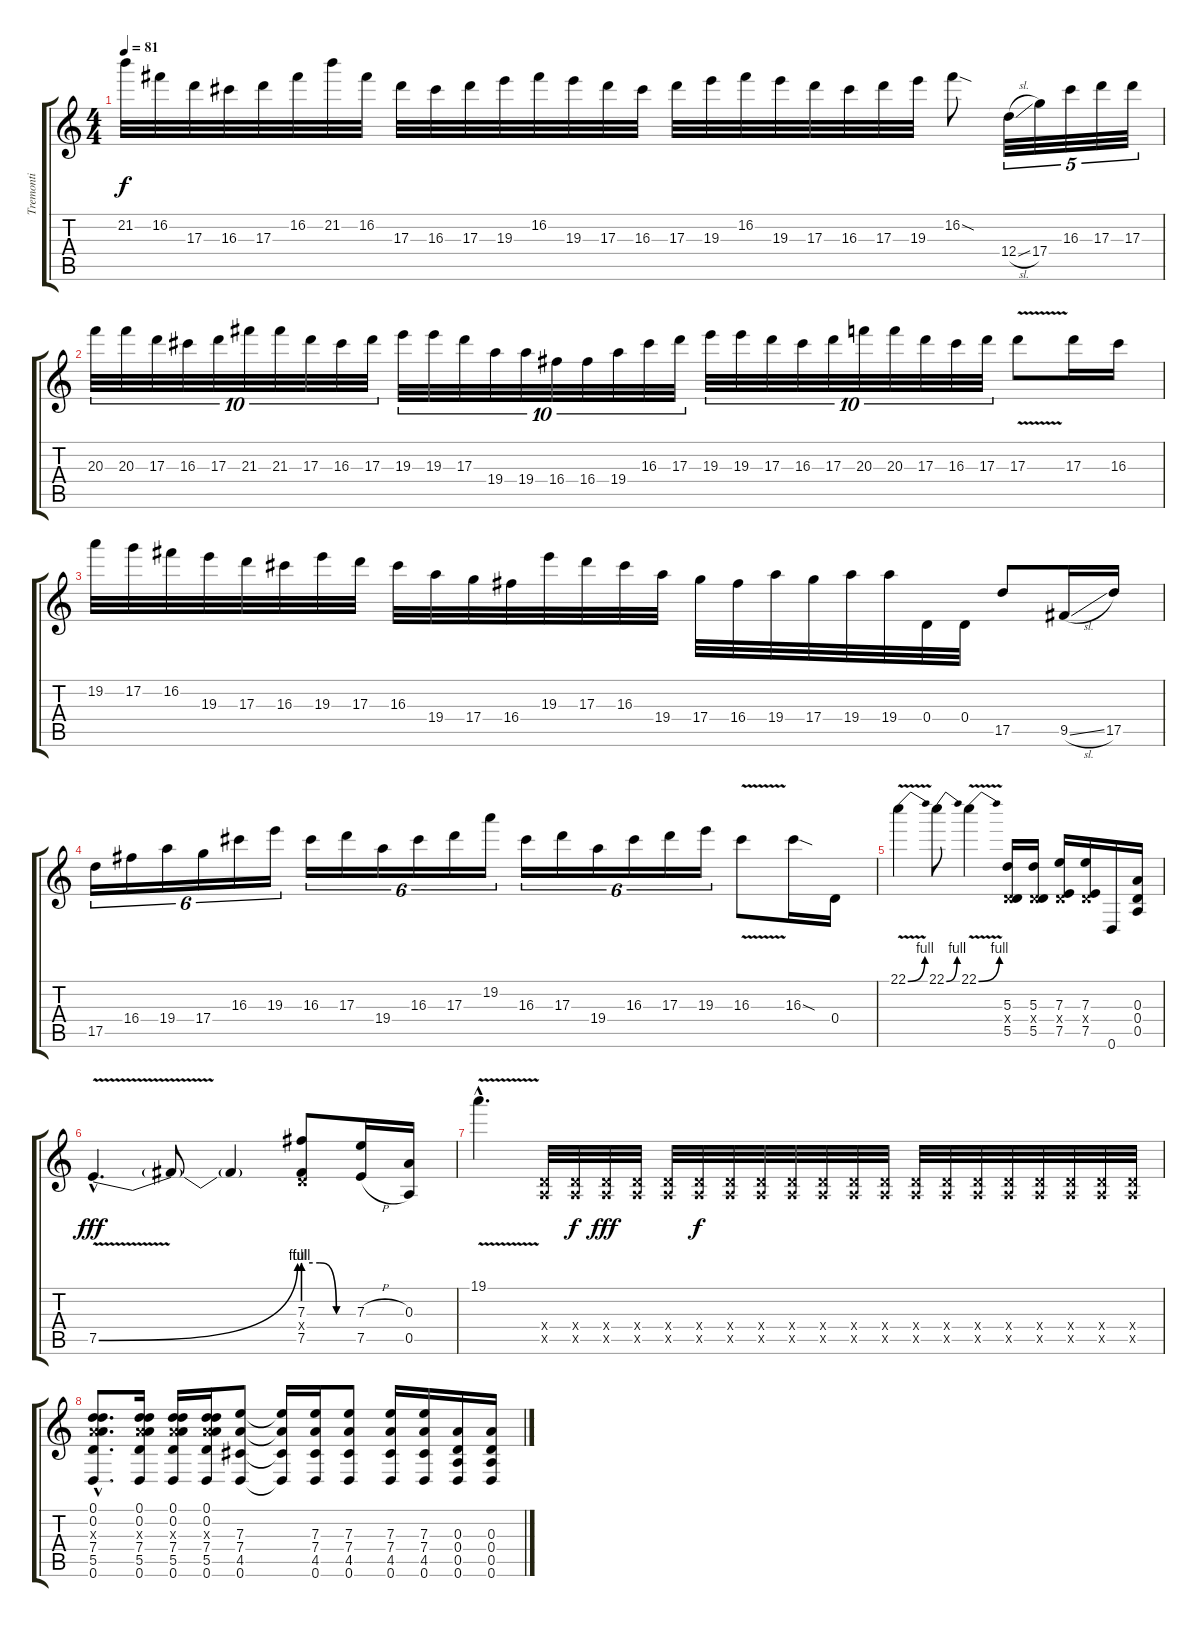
\track ("Tremonti" "Tremonti") {instrument distortionguitar}
\staff {score tabs}
\tuning (D4 D4 A3 D3 A2 D2) {hide}
\ts (4 4)
\tempo 81
\clef g2
\ks c
21.2.32{dy f} 16.2.32 17.3.32 16.3.32 17.3.32 16.2.32 21.2.32 16.2.32 17.3.32 16.3.32 17.3.32 19.3.32 16.2.32 19.3.32 17.3.32 16.3.32 17.3.32 19.3.32 16.2.32 19.3.32 17.3.32 16.3.32 17.3.32 19.3.32 16.2{sod}.8 12.4{sl}.32{tu (5 4)} 17.4.32{tu (5 4)} 16.3.32{tu (5 4)} 17.3.32{tu (5 4)} 17.3.32{tu (5 4)} |
20.3.32{tu (10 8)} 20.3.32{tu (10 8)} 17.3.32{tu (10 8)} 16.3.32{tu (10 8)} 17.3.32{tu (10 8)} 21.3.32{tu (10 8)} 21.3.32{tu (10 8)} 17.3.32{tu (10 8)} 16.3.32{tu (10 8)} 17.3.32{tu (10 8)} 19.3.32{tu (10 8)} 19.3.32{tu (10 8)} 17.3.32{tu (10 8)} 19.4.32{tu (10 8)} 19.4.32{tu (10 8)} 16.4.32{tu (10 8)} 16.4.32{tu (10 8)} 19.4.32{tu (10 8)} 16.3.32{tu (10 8)} 17.3.32{tu (10 8)} 19.3.32{tu (10 8)} 19.3.32{tu (10 8)} 17.3.32{tu (10 8)} 16.3.32{tu (10 8)} 17.3.32{tu (10 8)} 20.3.32{tu (10 8)} 20.3.32{tu (10 8)} 17.3.32{tu (10 8)} 16.3.32{tu (10 8)} 17.3.32{tu (10 8)} 17.3{v}.8 17.3.16 16.3.16 |
19.2.32 17.2.32 16.2.32 19.3.32 17.3.32 16.3.32 19.3.32 17.3.32 16.3.32 19.4.32 17.4.32 16.4.32 19.3.32 17.3.32 16.3.32 19.4.32 17.4.32 16.4.32 19.4.32 17.4.32 19.4.32 19.4.32 0.4.32 0.4.32 17.5.8 9.5{sl}.16 17.5.16 |
17.5.16{tu (6 4)} 16.4.16{tu (6 4)} 19.4.16{tu (6 4)} 17.4.16{tu (6 4)} 16.3.16{tu (6 4)} 19.3.16{tu (6 4)} 16.3.16{tu (6 4)} 17.3.16{tu (6 4)} 19.4.16{tu (6 4)} 16.3.16{tu (6 4)} 17.3.16{tu (6 4)} 19.2.16{tu (6 4)} 16.3.16{tu (6 4)} 17.3.16{tu (6 4)} 19.4.16{tu (6 4)} 16.3.16{tu (6 4)} 17.3.16{tu (6 4)} 19.3.16{tu (6 4)} 16.3{v}.8 16.3{sod}.16 0.4.16 |
22.1{be (bend 0 0 60 4) v}.4 22.1{be (bend 0 0 60 4)}.8 22.1{be (bend 0 0 60 4) v}.4 (5.3 0.4{x} 5.5).16 (5.3 0.4{x} 5.5).16 (7.3 0.4{x} 7.5).16 (7.3 0.4{x} 7.5).16 0.6.16 (0.3 0.4 0.5).16 |
7.5{be (bend 0 0 60 4) v hac}.4{d dy fff} 7.5{t}.8 7.5{t}.4 (7.3{be (custom 0 4 20 4 40 0 60 0)} 0.4{x} 7.5{be (custom 0 4 20 4 40 0 60 0)}).8 (7.3{h} 7.5{h}).16 (0.3 0.5).16 |
19.1{v hac}.4{d} (0.4{x} 0.5{x}).32 (0.4{x} 0.5{x}).32{dy f} (0.4{x} 0.5{x}).32{dy fff} (0.4{x} 0.5{x}).32 (0.4{x} 0.5{x}).32 (0.4{x} 0.5{x}).32{dy f} (0.4{x} 0.5{x}).32 (0.4{x} 0.5{x}).32 (0.4{x} 0.5{x}).32 (0.4{x} 0.5{x}).32 (0.4{x} 0.5{x}).32 (0.4{x} 0.5{x}).32 (0.4{x} 0.5{x}).32 (0.4{x} 0.5{x}).32 (0.4{x} 0.5{x}).32 (0.4{x} 0.5{x}).32 (0.4{x} 0.5{x}).32 (0.4{x} 0.5{x}).32 (0.4{x} 0.5{x}).32 (0.4{x} 0.5{x}).32 |
(0.1{hac} 0.2{hac} 0.3{hac x} 7.4{hac} 5.5{hac} 0.6{hac}).8{d} (0.1 0.2 0.3{x} 7.4 5.5 0.6).16 (0.1 0.2 0.3{x} 7.4 5.5 0.6).16 (0.1 0.2 0.3{x} 7.4 5.5 0.6).16 (7.3 7.4 4.5 0.6).8 (7.3{t} 7.4{t} 4.5{t} 0.6{t}).16 (7.3 7.4 4.5 0.6).16 (7.3 7.4 4.5 0.6).8 (7.3 7.4 4.5 0.6).16 (7.3 7.4 4.5 0.6).16 (0.3 0.4 0.5 0.6).16 (0.3 0.4 0.5 0.6).16
